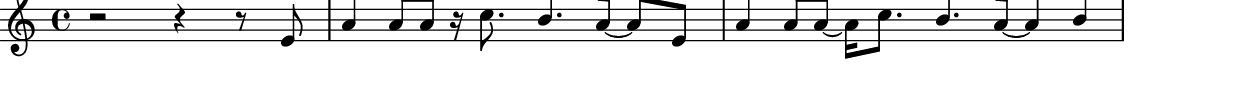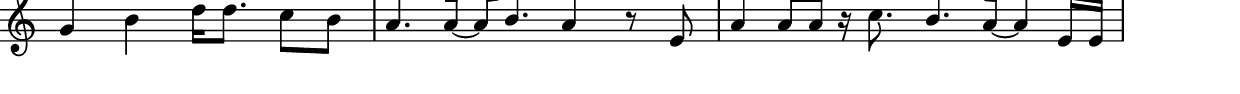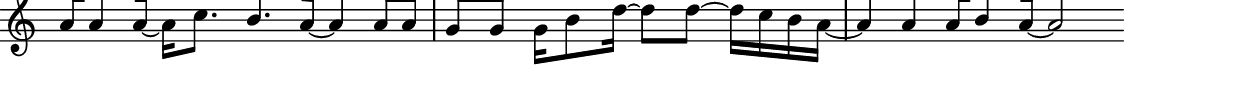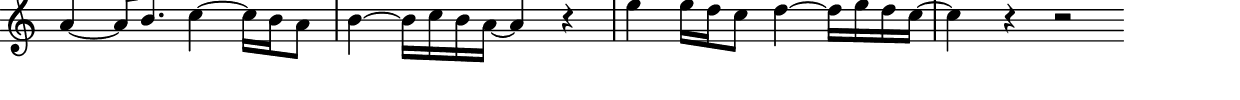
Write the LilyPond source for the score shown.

% MusicXML to Lilypond converter by Kovi

szovegAAA = \lyricmode {  "She" "came" "to" "me" "one" "mor" -- "ning," "one" "lone" -- "ly" "Sun" -- "day"  \skip 4 "mor" -- "ning" "her" "long" "hair" "flow" -- "ing" "in" "the" "mid" "win" -- "ter" "wind." "I" "know" "not" "how" "she" "found"  \skip 4 "me" "for" "in" "dark" -- "ness" "I" "was" "wal" --  \skip 4 "king" "and" "des" -- "truc" -- "tion" "lay" "a" -- "round" "me" "from" "a" "fight" "I" "could" "not" "win." "Ah..."  \skip 4  \skip 4  \skip 4  \skip 4  \skip 4  \skip 4  \skip 4  \skip 4 "ah..."  \skip 4  \skip 4  \skip 4  \skip 4  \skip 4  }

% Analyzing...
% 1 parts
% 1 Staff
% forceBassClefActive = 
melody = {
% 98 notes in the part
% 1 voices

\new Staff
\new Voice {
% 98 notes
% 13 mesaures

% Measure 1
\clef "treble"
\key c \major
\time 4/4 
r2 r4 r8 e'8 
% Measure 2
a'8 a'16 a'16 r16 c''8. b'8. a'16~ a'8 e'8 
% Measure 3
a'8 a'16 a'16~ a'16 c''8. b'8. a'16~ a'8 b'8 
% Measure 4
g'4 b'4 d''16 d''8. c''8 b'8 
% Measure 5
a'8. a'16~ a'16 b'8. a'4 r8 e'8 
% Measure 6
a'8 a'16 a'16 r16 c''8. b'8. a'16~ a'8 e'16 e'16 
% Measure 7
\break
a'16 a'8 a'16~ a'16 c''8. b'8. a'16~ a'8 a'16 a'16 
% Measure 8
g'8 g'8 g'16 b'8 d''16~ d''8 d''8~ d''16 c''16 b'16 a'16~ 
% Measure 9
a'8 a'8 a'16 b'8 a'16~ a'2 
% Measure 10
\bar "|:" a'4~ a'16 b'8. c''4~ c''16 b'16 a'8 
% Measure 11
b'4~ b'16 c''16 b'16 a'16~ a'4 r4 
% Measure 12
e''4~ e''16 d''16 c''8 d''4~ d''16 e''16 d''16 c''16~ 
% Measure 13
c''4 r4 r2 \bar ":|" 
} % voice
} % melody


harmonies = \chordmode {
% 10 chords
\germanChords
s4 s4 s4 s4 a4:m s4 s4 s4 s4 s4 s4 s4 g4 s4 s4 s4 a4:m s4 s4 s4 s4 s4 s4 s4 s4 s4 s4 s4 g4 s4 s4 s4 a4:m s4 s4 s4 a4:m s4 s4 s4 g4 s4 a4:m s4 s4 s4 g4 s4 a4:m
}

\include "../../definitions.ly"
